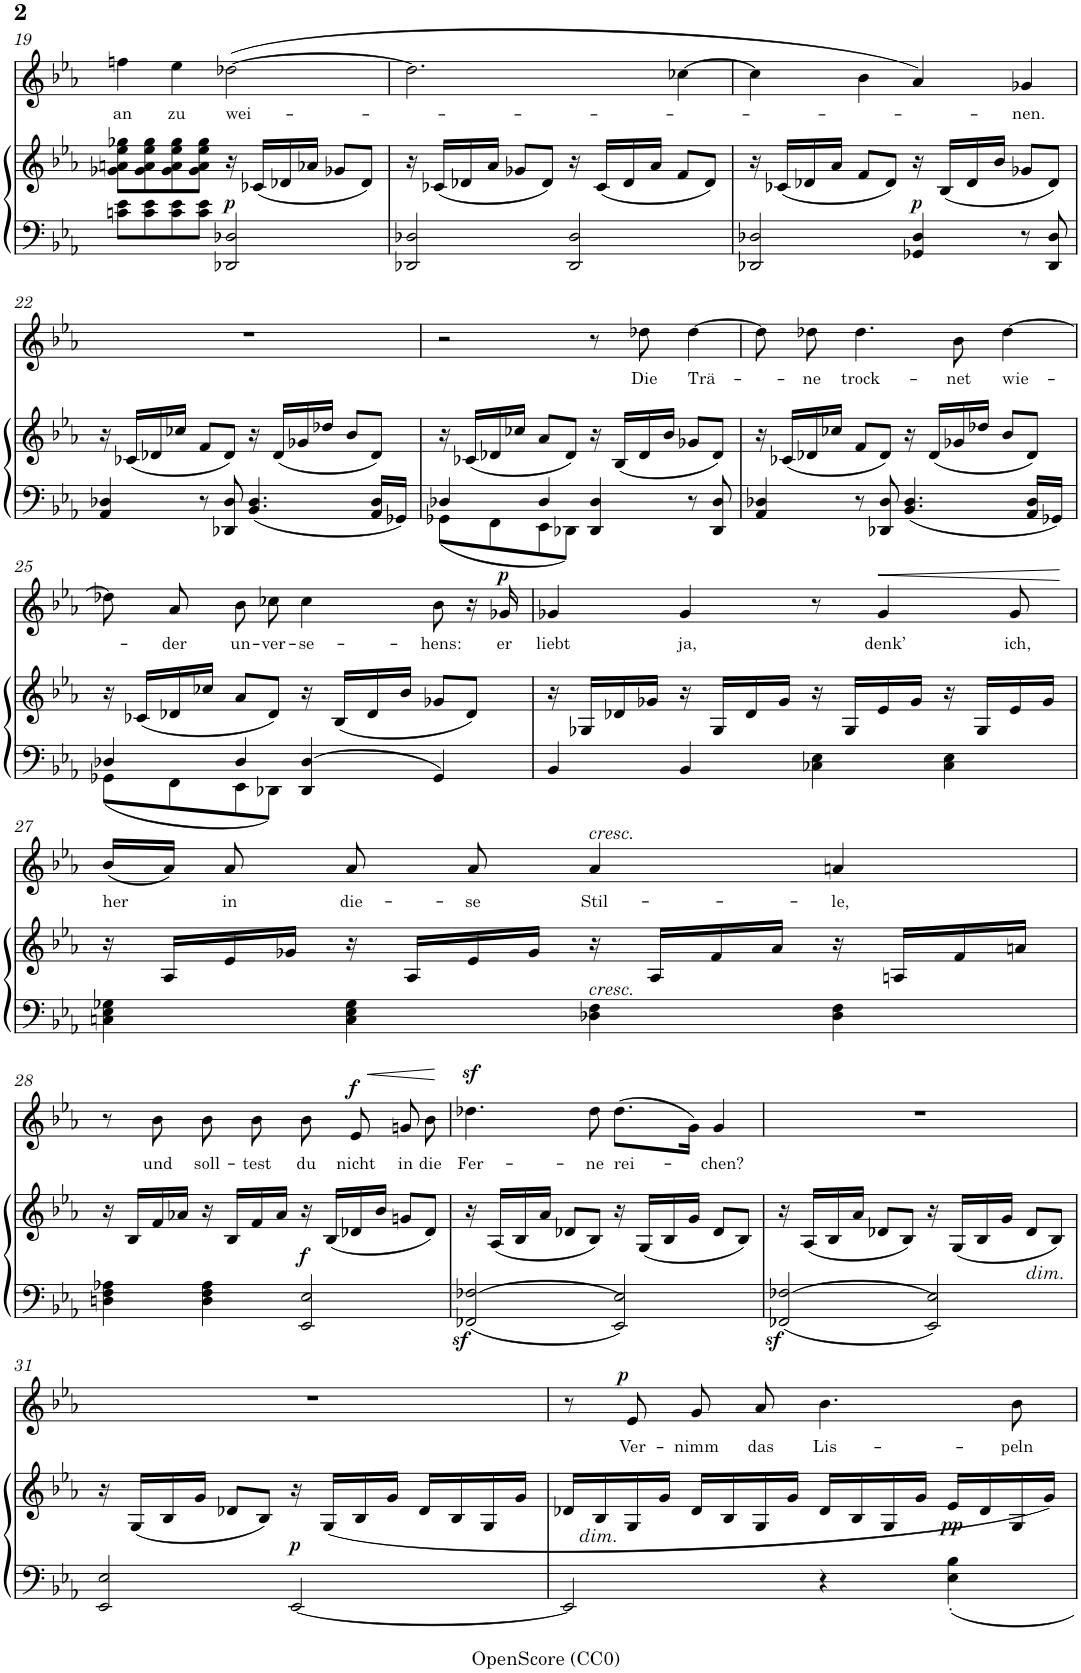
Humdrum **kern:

**kern	**kern	**dynam	**kern	**text	**dynam
*part2	*part2	*part2	*part1	*part1	*part1
*staff3	*staff2	*staff2/3	*staff1	*staff1	*staff1
*I"Piano	*	*	*I"Voice	*	*
*I'Pno	*	*	*	*	*
!!LO:PB:g=z
*clefF4	*clefG2	*	*clefG2	*	*
*k[b-e-a-]	*k[b-e-a-]	*	*k[b-e-a-]	*	*
*M4/4	*M4/4	*	*M4/4	*	*
*met(c)	*met(c)	*	*met(c)	*	*
=19	=19	=19	=19	=19	=19
!	!	!	!	!LO:LY:b	!
8cn\ 8e-\L	8g-X\ 8an\ 8ee-\ 8gg-X\L	.	4ffn\	an	.
8c\ 8e-\	8g-\ 8a\ 8ee-\ 8gg-\	.	.	.	.
!	!	!	!	!LO:LY:b	!
8c\ 8e-\	8g-\ 8a\ 8ee-\ 8gg-\	.	4ee-\	zu	.
8c\ 8e-\J	8g-\ 8a\ 8ee-\ 8gg-\J	.	.	.	.
!	!	!LO:DY:b	!	!LO:LY:b	!
2DD-X/ 2D-X/	16r	p	([2dd-X\	wei-	.
.	(16c-X/LL	.	.	.	.
.	16d-X/	.	.	.	.
.	16a-X/JJ	.	.	.	.
.	8g-X/L	.	.	.	.
.	8d-/J)	.	.	.	.
=20	=20	=20	=20	=20	=20
2DD-X/ 2D-X/	16r	.	2.dd-\]	.	.
.	(16c-X/LL	.	.	.	.
.	16d-X/	.	.	.	.
.	16a-/JJ	.	.	.	.
.	8g-X/L	.	.	.	.
.	8d-/J)	.	.	.	.
2DD-/ 2D-/	16r	.	.	.	.
.	(16c-/LL	.	.	.	.
.	16d-/	.	.	.	.
.	16a-/JJ	.	.	.	.
.	8f/L	.	[4cc-X\	.	.
.	8d-/J)	.	.	.	.
=21	=21	=21	=21	=21	=21
2DD-X/ 2D-X/	16r	.	4cc-\]	.	.
.	(16c-X/LL	.	.	.	.
.	16d-X/	.	.	.	.
.	16a-/JJ	.	.	.	.
.	8f/L	.	4b-\	.	.
.	8d-/J)	.	.	.	.
!	!	!LO:DY:b	!	!	!
4GG-X/ 4D-/	16r	p	4a-/)	.	.
.	(16B-/LL	.	.	.	.
.	16d-/	.	.	.	.
.	16b-/JJ	.	.	.	.
!	!	!	!	!LO:LY:b	!
8r	8g-X/L	.	4g-X/	-nen.	.
8DD-/ 8D-/	8d-/J)	.	.	.	.
!!LO:LB:g=z
=22	=22	=22	=22	=22	=22
4AA-/ 4D-X/	16r	.	1r	.	.
.	(16c-X/LL	.	.	.	.
.	16d-X/	.	.	.	.
.	16cc-X/JJ	.	.	.	.
8r	8f/L	.	.	.	.
8DD-X/ 8D-/	8d-/J)	.	.	.	.
4.BB-/ 4.D-/	16r	.	.	.	.
.	(16d-/LL	.	.	.	.
.	16g-X/	.	.	.	.
.	16dd-X/JJ	.	.	.	.
.	8b-/L	.	.	.	.
16AA-/ 16D-/LL	8d-/J)	.	.	.	.
16GG-X/JJ	.	.	.	.	.
=23	=23	=23	=23	=23	=23
*^	*	*	*	*	*
4D-X/	8GG-X\L	16r	.	2r	.	.
.	.	(16c-X/LL	.	.	.	.
.	8FF\	16d-X/	.	.	.	.
.	.	16cc-X/JJ	.	.	.	.
4D-/	8EE-\	8a-/L	.	.	.	.
.	8DD-X\J	8d-/J)	.	.	.	.
4DD-/ 4D-/	2ryy	16r	.	8r	.	.
.	.	(16B-/LL	.	.	.	.
!	!	!	!	!	!LO:LY:b	!
.	.	16d-/	.	8dd-X\	Die	.
.	.	16b-/JJ	.	.	.	.
!	!	!	!	!	!LO:LY:b	!
8r	.	8g-X/L	.	[4dd-\	Trä-	.
8DD-/ 8D-/	.	8d-/J)	.	.	.	.
*v	*v	*	*	*	*	*
=24	=24	=24	=24	=24	=24
4AA-/ 4D-X/	16r	.	8dd-\]	.	.
.	(16c-X/LL	.	.	.	.
!	!	!	!	!LO:LY:b	!
.	16d-X/	.	8dd-X\	-ne	.
.	16cc-X/JJ	.	.	.	.
!	!	!	!	!LO:LY:b	!
8r	8f/L	.	4.dd-\	trock-	.
8DD-X/ 8D-/	8d-/J)	.	.	.	.
4.BB-/ 4.D-/	16r	.	.	.	.
.	(16d-/LL	.	.	.	.
!	!	!	!	!LO:LY:b	!
.	16g-X/	.	8b-\	-net	.
.	16dd-X/JJ	.	.	.	.
!	!	!	!	!LO:LY:b	!
.	8b-/L	.	[4dd-\	wie-	.
16AA-/ 16D-/LL	8d-/J)	.	.	.	.
16GG-X/JJ	.	.	.	.	.
!!LO:LB:g=z
=25	=25	=25	=25	=25	=25
*^	*	*	*	*	*
4D-X/	8GG-X\L	16r	.	8dd-X\]	.	.
.	.	(16c-X/LL	.	.	.	.
!	!	!	!	!	!LO:LY:b	!
.	8FF\	16d-X/	.	8a-/	-der	.
.	.	16cc-X/JJ	.	.	.	.
!	!	!	!	!	!LO:LY:b	!
4D-/	8EE-\	8a-/L	.	8b-\	un-	.
!	!	!	!	!	!LO:LY:b	!
.	8DD-X\J	8d-/J)	.	8cc-X\	-ver-	.
!	!	!	!	!	!LO:LY:b	!
4DD-/ 4D-/	2ryy	16r	.	4cc-\	se-	.
.	.	(16B-/LL	.	.	.	.
.	.	16d-/	.	.	.	.
.	.	16b-/JJ	.	.	.	.
!	!	!	!	!	!LO:LY:b	!
4GG-/	.	8g-X/L	.	8b-\	-hens:	.
.	.	8d-/J)	.	16r	.	.
!	!	!	!	!	!LO:LY:b	!LO:DY:a
.	.	.	.	16g-X/	er	p
*v	*v	*	*	*	*	*
=26	=26	=26	=26	=26	=26
!	!	!	!	!LO:LY:b	!
4BB-/	16r	.	4g-X/	liebt	.
.	16G-X/LL	.	.	.	.
.	16d-X/	.	.	.	.
.	16g-X/JJ	.	.	.	.
!	!	!	!	!LO:LY:b	!
4BB-/	16r	.	4g-/	ja,	.
.	16G-/LL	.	.	.	.
.	16d-/	.	.	.	.
.	16g-/JJ	.	.	.	.
4C-X\ 4E-\	16r	.	8r	.	.
.	16G-/LL	.	.	.	.
!	!	!	!	!LO:LY:b	!LO:HP:b
.	16e-/	.	4g-/	denk’	<
.	16g-/JJ	.	.	.	.
4C-\ 4E-\	16r	.	.	.	.
.	16G-/LL	.	.	.	.
!	!	!	!	!LO:LY:b	!
.	16e-/	.	8g-/	ich,	.
.	16g-/JJ	.	.	.	.
.	.	.	.	.	[
!!LO:LB:g=z
=27	=27	=27	=27	=27	=27
!	!	!	!	!LO:LY:b	!
4Cn\ 4E-\ 4G-X\	16r	.	(16b-/LL	her	.
.	16A-/LL	.	16a-/JJ)	.	.
!	!	!	!	!LO:LY:b	!
.	16e-/	.	8a-/	in	.
.	16g-X/JJ	.	.	.	.
!	!	!	!	!LO:LY:b	!
4C\ 4E-\ 4G-\	16r	.	8a-/	die-	.
.	16A-/LL	.	.	.	.
!	!	!	!	!LO:LY:b	!
.	16e-/	.	8a-/	-se	.
.	16g-/JJ	.	.	.	.
!	!	!	!LO:TX:a:i:t=cresc.	!	!
!	!LO:TX:b:i:t=cresc.	!	!	!	!
!	!	!	!	!LO:LY:b	!
4D-X\ 4F\	16r	.	4a-/	Stil-	.
.	16A-/LL	.	.	.	.
.	16f/	.	.	.	.
.	16a-/JJ	.	.	.	.
!	!	!	!	!LO:LY:b	!
4D-\ 4F\	16r	.	4an/	-le,	.
.	16An/LL	.	.	.	.
.	16f/	.	.	.	.
.	16an/JJ	.	.	.	.
!!LO:LB:g=z
=28	=28	=28	=28	=28	=28
4Dn\ 4F\ 4A-X\	16r	.	8r	.	.
.	16B-/LL	.	.	.	.
!	!	!	!	!LO:LY:b	!
.	16f/	.	8b-\	und	.
.	16a-X/JJ	.	.	.	.
!	!	!	!	!LO:LY:b	!
4D\ 4F\ 4A-\	16r	.	8b-\	soll-	.
.	16B-/LL	.	.	.	.
!	!	!	!	!LO:LY:b	!
.	16f/	.	8b-\	-test	.
.	16a-/JJ	.	.	.	.
!	!	!	!	!LO:LY:b	!
2EE-/ 2E-/	16r	.	8b-\	du	.
!	!	!LO:DY:b	!	!	!
.	(16B-/LL	f	.	.	.
!	!	!	!	!LO:LY:b	!LO:HP:b
!	!	!	!	!	!LO:DY:n=1:a
.	16d-X/	.	8e-/	nicht	< f
.	16b-/JJ	.	.	.	.
!	!	!	!	!LO:LY:b	!
.	8gn/L	.	8gn/	in	.
!	!	!	!	!LO:LY:b	!
.	8d-/J)	.	8b-\	die	.
.	.	.	.	.	[
=29	=29	=29	=29	=29	=29
!	!	!	!	!LO:LY:b	!
2FF-X/z< 2F-X/z<	16r	.	4.dd-Xz>\	Fer-	.
.	(16A-/LL	.	.	.	.
.	16B-/	.	.	.	.
.	16a-/JJ	.	.	.	.
.	8d-X/L	.	.	.	.
!	!	!	!	!LO:LY:b	!
.	8B-/J)	.	8dd-\	-ne	.
!	!	!	!	!LO:LY:b	!
2EE-/ 2E-/	16r	.	(8.dd-\L	rei-	.
.	(16G/LL	.	.	.	.
.	16B-/	.	.	.	.
.	16g/JJ	.	16g\Jk)	.	.
!	!	!	!	!LO:LY:b	!
.	8d-/L	.	4g/	-chen?	.
.	8B-/J)	.	.	.	.
=30	=30	=30	=30	=30	=30
2FF-X/z< 2F-X/z<	16r	.	1r	.	.
.	(16A-/LL	.	.	.	.
.	16B-/	.	.	.	.
.	16a-/JJ	.	.	.	.
.	8d-X/L	.	.	.	.
.	8B-/J)	.	.	.	.
2EE-/ 2E-/	16r	.	.	.	.
.	(16G/LL	.	.	.	.
.	16B-/	.	.	.	.
.	16g/JJ	.	.	.	.
!	!LO:TX:b:i:t=dim.	!	!	!	!
.	8d-/L	.	.	.	.
.	8B-/J)	.	.	.	.
!!LO:LB:g=z
=31	=31	=31	=31	=31	=31
2EE-/ 2E-/	16r	.	1r	.	.
.	(16G/LL	.	.	.	.
.	16B-/	.	.	.	.
.	16g/JJ	.	.	.	.
.	8d-X/L	.	.	.	.
.	8B-/J)	.	.	.	.
!	!	!LO:DY:b	!	!	!
[2EE-/	16r	p	.	.	.
.	(<16G/LL	.	.	.	.
.	16B-/	.	.	.	.
.	16g/JJ	.	.	.	.
.	16d-/LL	.	.	.	.
.	16B-/	.	.	.	.
.	16G/	.	.	.	.
.	16g/JJ	.	.	.	.
=32	=32	=32	=32	=32	=32
!	!LO:TX:b:i:t=dim.	!	!	!	!
2EE-/]	16d-X/LL	.	8r	.	.
.	16B-/	.	.	.	.
!	!	!	!	!LO:LY:b	!LO:DY:a
.	16G/	.	8e-/	Ver-	p
.	16g/JJ	.	.	.	.
!	!	!	!	!LO:LY:b	!
.	16d-/LL	.	8g/	-nimm	.
.	16B-/	.	.	.	.
!	!	!	!	!LO:LY:b	!
.	16G/	.	8a-/	das	.
.	16g/JJ	.	.	.	.
!	!	!	!	!LO:LY:b	!
4r	16d-/LL	.	4.b-\	Lis-	.
.	16B-/	.	.	.	.
.	16G/	.	.	.	.
.	16g/JJ	.	.	.	.
!	!	!LO:DY:b	!	!	!
4E-\'< 4B-\'<	16e-/LL	pp	.	.	.
.	16d-/	.	.	.	.
!	!	!	!	!LO:LY:b	!
.	16G/	.	8b-\	-peln	.
.	16g/JJ)	.	.	.	.
=	=	=	=	=	=
*-	*-	*-	*-	*-	*-
